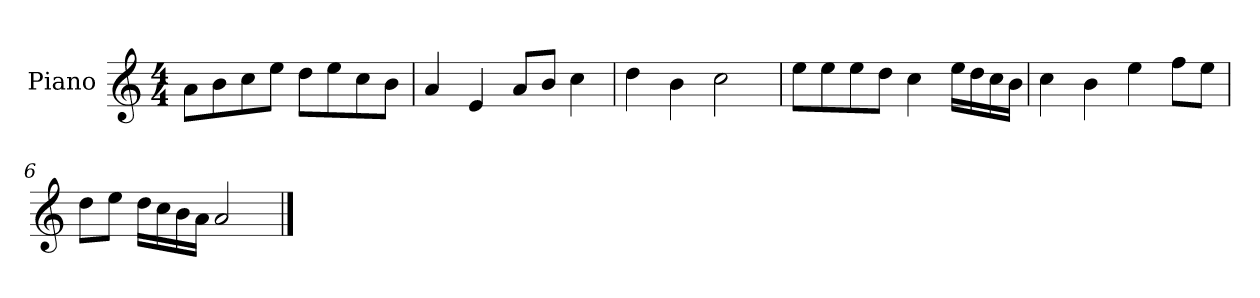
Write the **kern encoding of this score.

**kern
*part1
*staff1
*I"Piano
*I'P-no
*clefG2
*k[]
*M4/4
*MM90
=1
8a\L
8b\
8cc\
8ee\J
8dd\L
8ee\
8cc\
8b\J
=2
4a/
4e/
8a/L
8b/J
4cc\
=3
4dd\
4b\
2cc\
=4
8ee\L
8ee\
8ee\
8dd\J
4cc\
16ee\LL
16dd\
16cc\
16b\JJ
=5
4cc\
4b\
4ee\
8ff\L
8ee\J
=6
8dd\L
8ee\J
16dd\LL
16cc\
16b\
16a\JJ
2a/
==
*-
